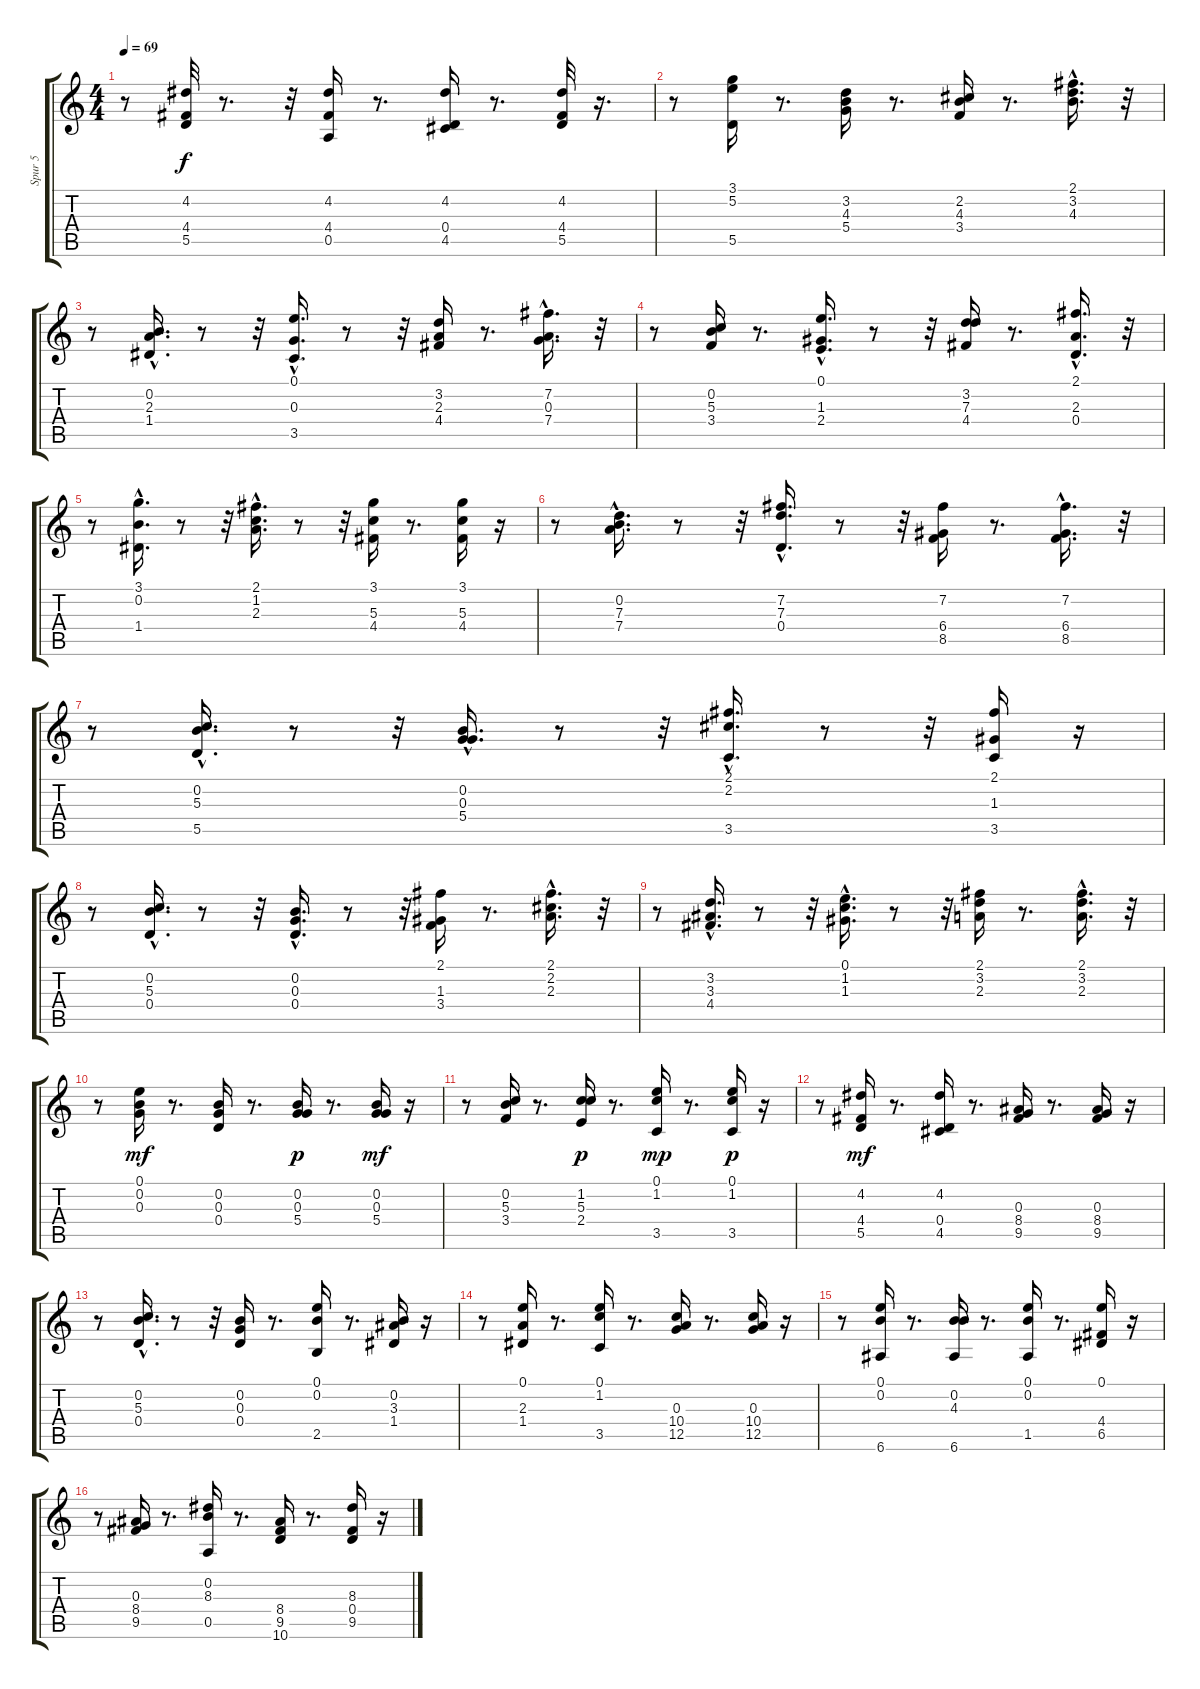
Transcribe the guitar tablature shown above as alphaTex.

\track ("Spur 5" "Spur 5") {instrument acousticguitarnylon}
\staff {score tabs}
\tuning (E4 B3 G3 D3 A2 E2) {hide}
\ts (4 4)
\tempo 69
\clef g2
\ks c
r.8{dy f} (4.2 4.4 5.5).32 r.8{d} r.32 (4.2 4.4 0.5).16 r.8{d} (4.2 0.4 4.5).16 r.8{d} (4.2 4.4 5.5).32 r.16{d} |
r.8 (3.1 5.2 5.5).16 r.8{d} (3.2 4.3 5.4).16 r.8{d} (2.2 4.3 3.4).16 r.8{d} (2.1{hac} 3.2{hac} 4.3{hac}).16{d} r.32 |
r.8 (0.2 2.3 1.4{hac}).16{d} r.8 r.32 (0.1{hac} 0.3{hac} 3.5).16{d} r.8 r.32 (3.2 2.3 4.4).16 r.8{d} (7.2{hac} 0.3 7.4).16{d} r.32 |
r.8 (0.2 5.3 3.4).16 r.8{d} (0.1{hac} 1.3{hac} 2.4{hac}).16{d} r.8 r.32 (3.2 7.3 4.4).16 r.8{d} (2.1{hac} 2.3{hac} 0.4).16{d} r.32 |
r.8 (3.1{hac} 0.2{hac} 1.4).16{d} r.8 r.32 (2.1{hac} 1.2 2.3).16{d} r.8 r.32 (3.1 5.3 4.4).16 r.8{d} (3.1 5.3 4.4).16 r.16 |
r.8 (0.2{hac} 7.3{hac} 7.4).16{d} r.8 r.32 (7.2{hac} 7.3{hac} 0.4{hac}).16{d} r.8 r.32 (7.2 6.4 8.5).16 r.8{d} (7.2{hac} 6.4 8.5{hac}).16{d} r.32 |
r.8 (0.2 5.3{hac} 5.5).16{d} r.8 r.32 (0.2{hac} 0.3{hac} 5.4{hac}).16{d} r.8 r.32 (2.1{hac} 2.2{hac} 3.5{hac}).16{d} r.8 r.32 (2.1 1.3 3.5).16 r.16 |
r.8 (0.2 5.3 0.4{hac}).16{d} r.8 r.32 (0.2 0.3 0.4{hac}).16{d} r.8 r.32 (2.1 1.3 3.4).16 r.8{d} (2.1 2.2 2.3{hac}).16{d} r.32 |
r.8 (3.2 3.3{hac} 4.4).16{d} r.8 r.32 (0.1{hac} 1.2{hac} 1.3).16{d} r.8 r.32 (2.1 3.2 2.3).16 r.8{d} (2.1{hac} 3.2{hac} 2.3).16{d} r.32 |
r.8 (0.1 0.2 0.3).16{dy mf} r.8{d} (0.2 0.3 0.4).16 r.8{d} (0.2 0.3 5.4).16{dy p} r.8{d} (0.2 0.3 5.4).16{dy mf} r.16 |
r.8 (0.2 5.3 3.4).16 r.8{d} (1.2 5.3 2.4).16{dy p} r.8{d} (0.1 1.2 3.5).16{dy mp} r.8{d} (0.1 1.2 3.5).16{dy p} r.16 |
r.8 (4.2 4.4 5.5).16{dy mf} r.8{d} (4.2 0.4 4.5).16 r.8{d} (0.3 8.4 9.5).16 r.8{d} (0.3 8.4 9.5).16 r.16 |
r.8 (0.2{hac} 5.3 0.4).16{d} r.8 r.32 (0.2 0.3 0.4).16 r.8{d} (0.1 0.2 2.5).16 r.8{d} (0.2 3.3 1.4).16 r.16 |
r.8 (0.1 2.3 1.4).16 r.8{d} (0.1 1.2 3.5).16 r.8{d} (0.3 10.4 12.5).16 r.8{d} (0.3 10.4 12.5).16 r.16 |
r.8 (0.1 0.2 6.6).16 r.8{d} (0.2 4.3 6.6).16 r.8{d} (0.1 0.2 1.5).16 r.8{d} (0.1 4.4 6.5).16 r.16 |
r.8 (0.3 8.4 9.5).16 r.8{d} (0.2 8.3 0.5).16 r.8{d} (8.4 9.5 10.6).16 r.8{d} (8.3 0.4 9.5).16 r.16
